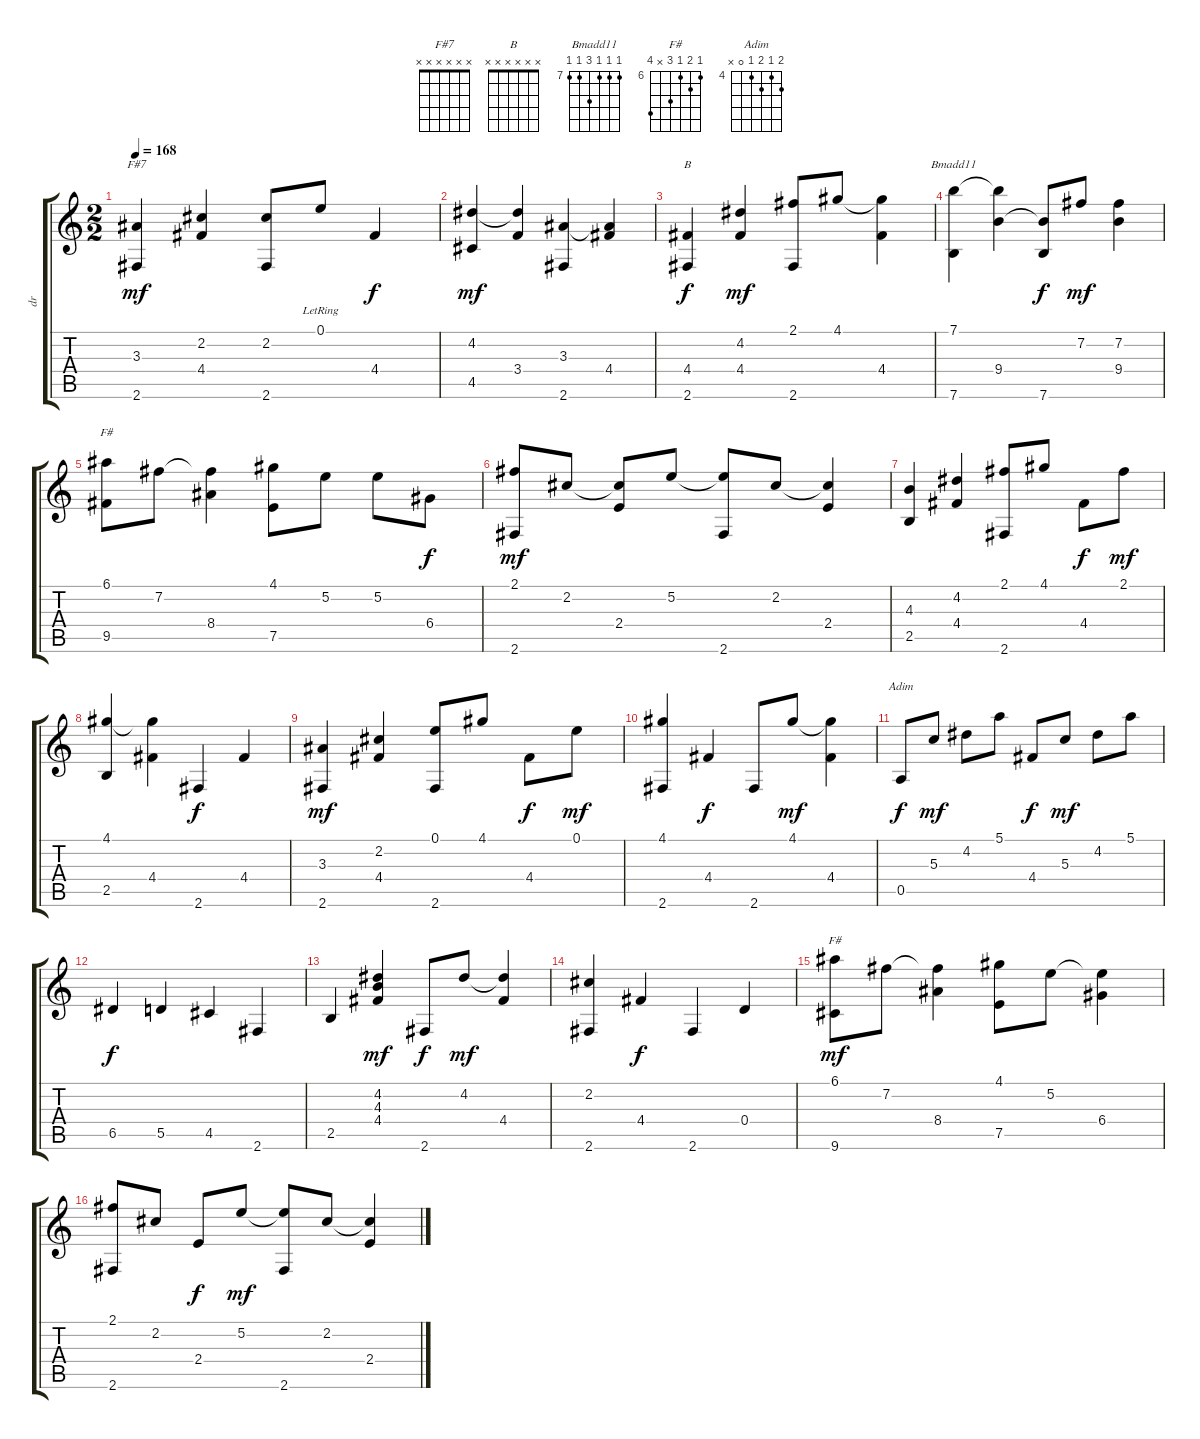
\track ("dr" "dr") {instrument acousticguitarnylon}
\staff {score tabs}
\tuning (E4 B3 G3 D3 A2 E2) {hide}
\chord ("F#7" x x x x x x) {firstfret 0}
\chord ("B" x x x x x x) {firstfret 0}
\chord ("Bmadd11" 7 7 7 9 7 7) {firstfret 7}
\chord ("F#" 6 7 6 8 9 6) {firstfret 6}
\chord ("Adim" 5 4 5 4 0 x) {firstfret 4}
\chord ("F#" 6 7 6 8 x 9) {firstfret 6}
\ts (2 2)
\tempo 168
\clef g2
\ks c
(3.3 2.6).4{ch "F#7" dy mf} (2.2 4.4).4 (2.2 2.6).8 0.1{lr}.8 4.4.4{dy f} |
(4.2 4.5).4{dy mf} (4.2{t} 3.4).4 (3.3 2.6).4 (3.3{t} 4.4).4 |
(4.4 2.6).4{ch "B" dy f} (4.2 4.4).4{dy mf} (2.1 2.6).8 4.1.8 (4.1{t} 4.4).4 |
(7.1 7.6).4{ch "Bmadd11"} (7.1{t} 9.4).4 (9.4{t} 7.6).8{dy f} 7.2.8{dy mf} (7.2 9.4).4 |
(6.1 9.5).8{ch "F#"} 7.2.8 (7.2{t} 8.4).4 (4.1 7.5).8 5.2.8 5.2.8 6.4.8{dy f} |
(2.1 2.6).8{dy mf} 2.2.8 (2.2{t} 2.4).8 5.2.8 (5.2{t} 2.6).8 2.2.8 (2.2{t} 2.4).4 |
(4.3 2.5).4 (4.2 4.4).4 (2.1 2.6).8 4.1.8 4.4.8{dy f} 2.1.8{dy mf} |
(4.1 2.5).4 (4.1{t} 4.4).4 2.6.4{dy f} 4.4.4 |
(3.3 2.6).4{dy mf} (2.2 4.4).4 (0.1 2.6).8 4.1.8 4.4.8{dy f} 0.1.8{dy mf} |
(4.1 2.6).4 4.4.4{dy f} 2.6.8 4.1.8{dy mf} (4.1{t} 4.4).4 |
0.5.8{ch "Adim" dy f} 5.3.8{dy mf} 4.2.8 5.1.8 4.4.8{dy f} 5.3.8{dy mf} 4.2.8 5.1.8 |
6.5.4{dy f} 5.5.4 4.5.4 2.6.4 |
2.5.4 (4.2 4.3 4.4).4{dy mf} 2.6.8{dy f} 4.2.8{dy mf} (4.2{t} 4.4).4 |
(2.2 2.6).4 4.4.4{dy f} 2.6.4 0.4.4 |
(6.1 9.6).8{ch "F#" dy mf} 7.2.8 (7.2{t} 8.4).4 (4.1 7.5).8 5.2.8 (5.2{t} 6.4).4 |
(2.1 2.6).8 2.2.8 2.4.8{dy f} 5.2.8{dy mf} (5.2{t} 2.6).8 2.2.8 (2.2{t} 2.4).4
